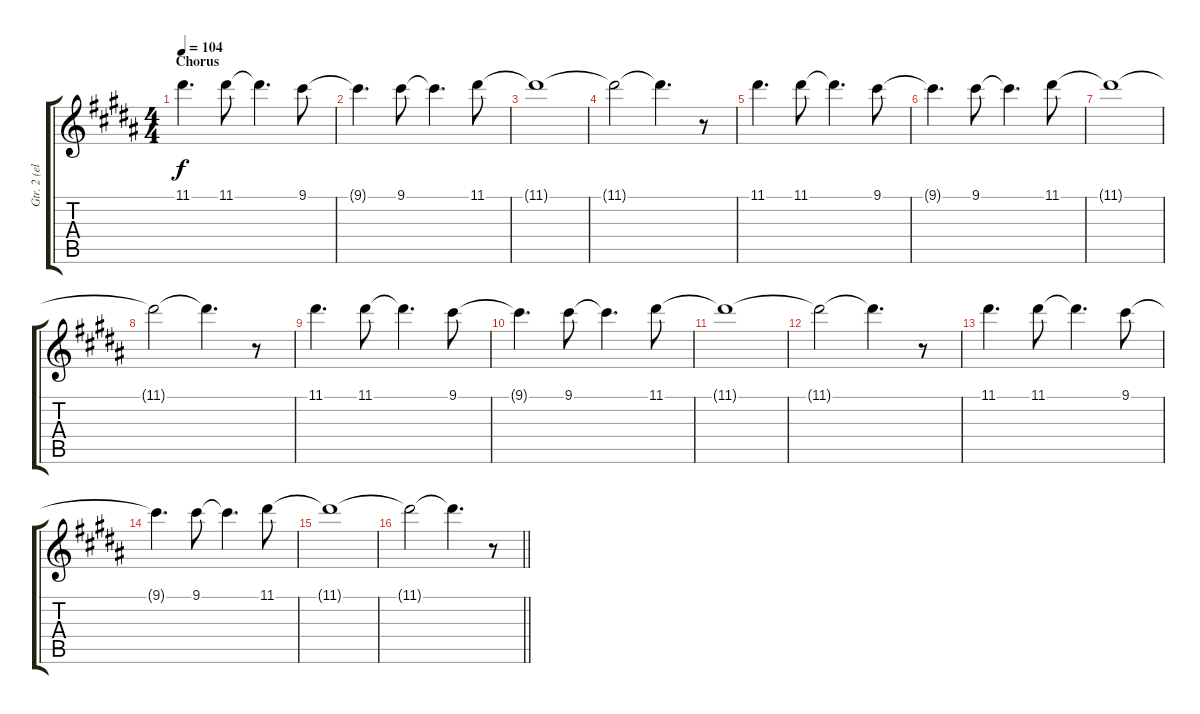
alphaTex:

\track ("Gtr. 2 (elec.)" "Gtr. 2 (el") {instrument distortionguitar}
\staff {score tabs}
\tuning (E4 B3 G3 D3 A2 E2) {hide}
\ts (4 4)
\section ("" "Chorus")
\tempo 104
\clef g2
\ks b
11.1.4{d dy f} 11.1.8 11.1{t}.4{d} 9.1.8 |
9.1{t}.4{d} 9.1.8 9.1{t}.4{d} 11.1.8 |
11.1{t}.1 |
11.1{t}.2 11.1{t}.4{d} r.8 |
11.1.4{d} 11.1.8 11.1{t}.4{d} 9.1.8 |
9.1{t}.4{d} 9.1.8 9.1{t}.4{d} 11.1.8 |
11.1{t}.1 |
11.1{t}.2 11.1{t}.4{d} r.8 |
11.1.4{d} 11.1.8 11.1{t}.4{d} 9.1.8 |
9.1{t}.4{d} 9.1.8 9.1{t}.4{d} 11.1.8 |
11.1{t}.1 |
11.1{t}.2 11.1{t}.4{d} r.8 |
11.1.4{d} 11.1.8 11.1{t}.4{d} 9.1.8 |
9.1{t}.4{d} 9.1.8 9.1{t}.4{d} 11.1.8 |
11.1{t}.1 |
\barLineRight lightlight
11.1{t}.2 11.1{t}.4{d} r.8
